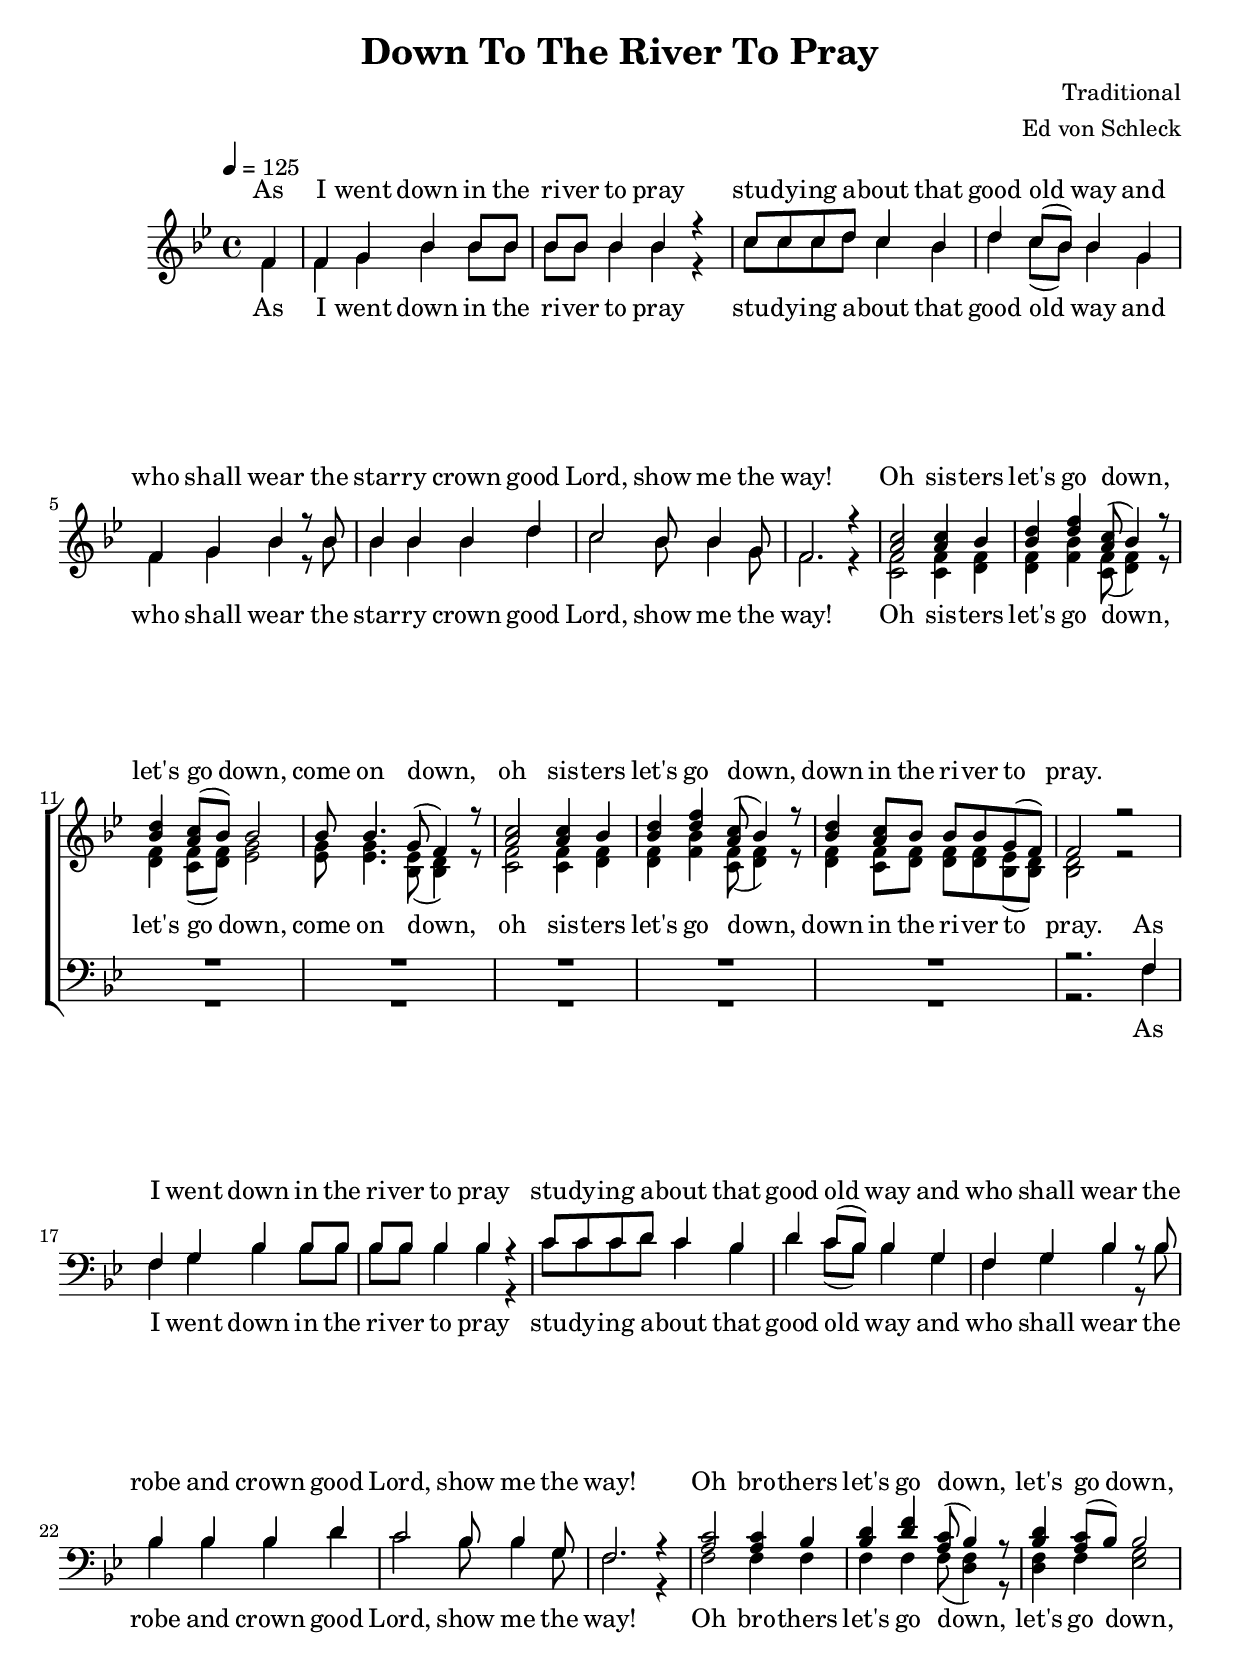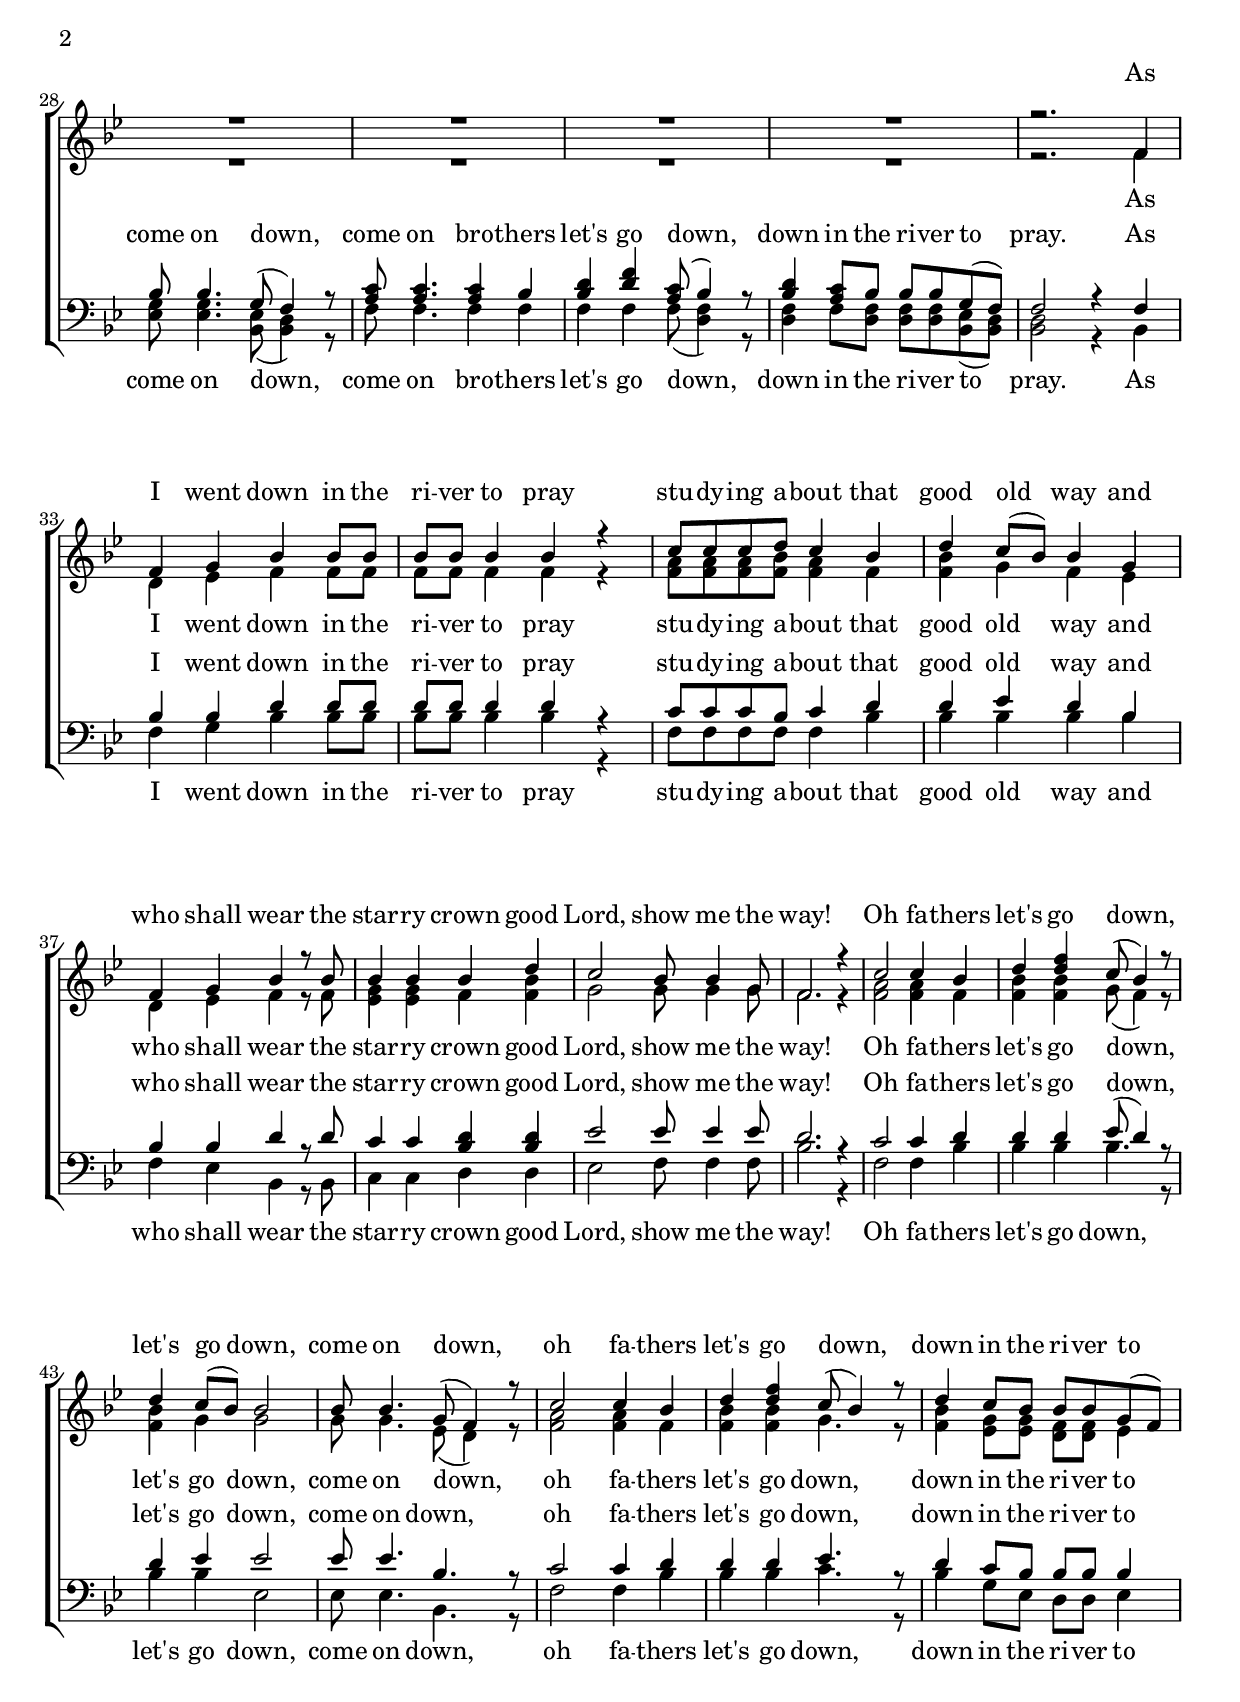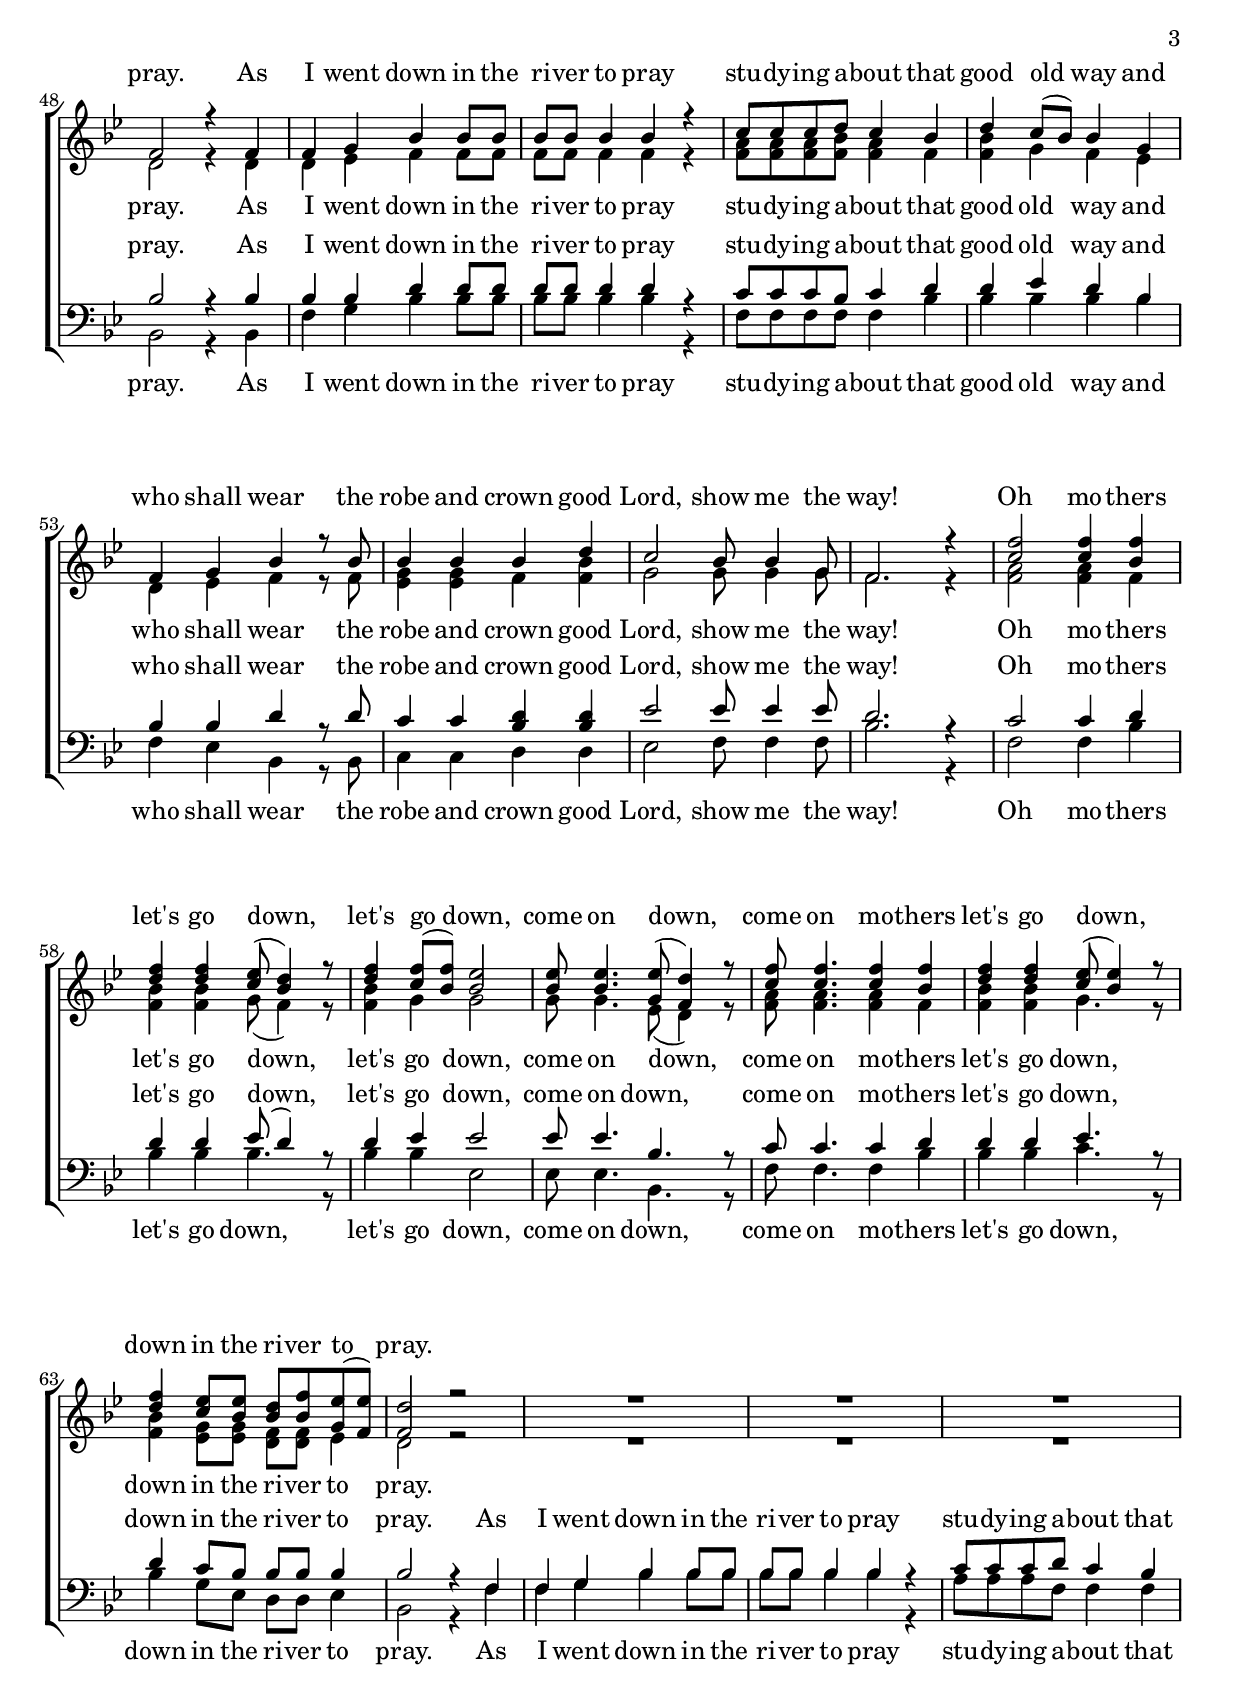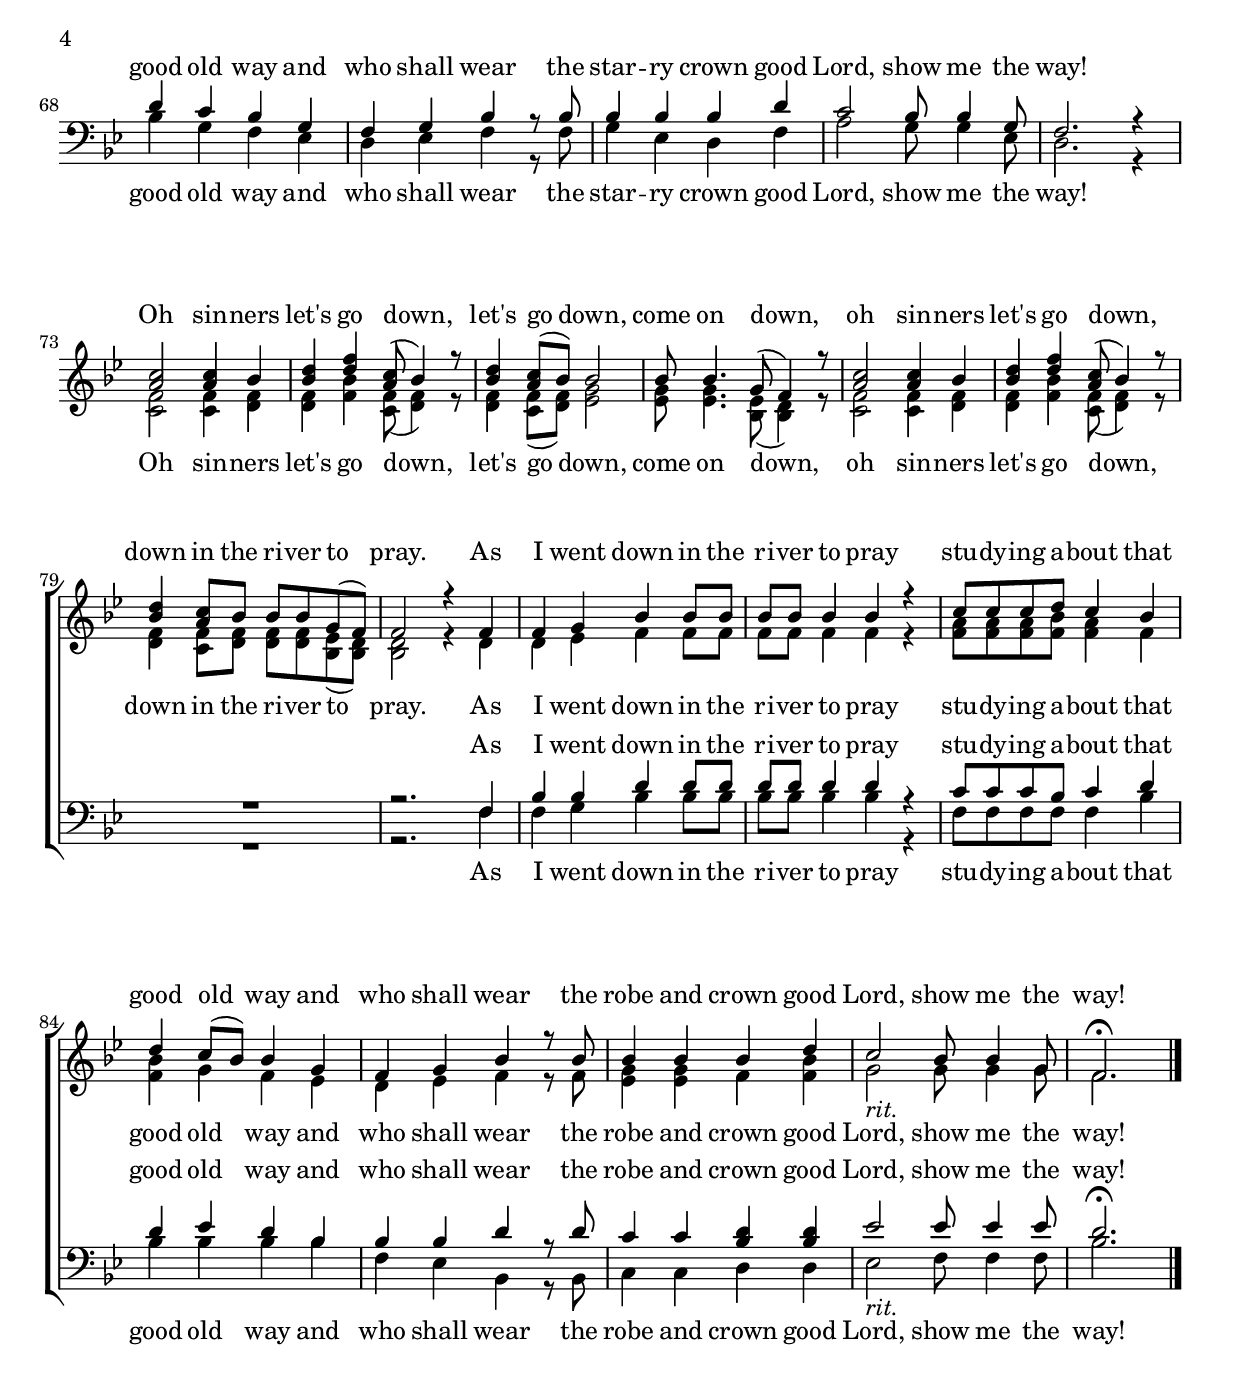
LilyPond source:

\version "2.16.2"

\header {
  title = "Down To The River To Pray"
  composer = "Traditional"
  arranger = "Ed von Schleck"
}

\paper {
  top-system-spacing #'basic-distance = #10
  score-system-spacing #'basic-distance = #20
  system-system-spacing #'basic-distance = #20
  last-bottom-spacing #'basic-distance = #10

  %system-system-spacing = #'((padding . 0) (basic-distance . 0.1))
  %ragged-last-bottom = ##f
  %ragged-bottom = ##f
}

global = {
  \key a \major
  \time 4/4
  \tempo 4 = 125
  \partial 4
}


verseOne = \lyricmode {
  As I went down in the ri -- ver to pray
  stu -- dy -- ing a -- bout that good old way
  and who shall wear the star -- ry crown
  good Lord, show me the way!
}

chorusOne = \lyricmode {
  Oh sis -- ters let's go down,
  let's go down, come on down,
  oh sis -- ters let's go down,
  down in the ri -- ver to pray.
}

verseTwo = \lyricmode {
  As I went down in the ri -- ver to pray
  stu -- dy -- ing a -- bout that good old way
  and who shall wear the robe and crown
  good Lord, show me the way!
}

chorusTwo = \lyricmode {
  Oh bro -- thers let's go down,
  let's go down, come on down,
  come on bro -- thers let's go down,
  down in the ri -- ver to pray.
}

chorusThree = \lyricmode {
  Oh fa -- thers let's go down,
  let's go down, come on down,
  oh fa -- thers let's go down,
  down in the ri -- ver to pray.
}

chorusFour = \lyricmode {
  Oh mo -- thers let's go down,
  let's go down, come on down,
  come on mo -- thers let's go down,
  down in the ri -- ver to pray.
}

chorusFive = \lyricmode {
  Oh sin -- ners let's go down,
  let's go down, come on down,
  oh sin -- ners let's go down,
  down in the ri -- ver to pray.
}

chordNames = \chordmode {
  \global
  \germanChords
  \set chordChanges = ##t
  s4
  % Strophe

  % Refrain

  % Strophe

  % Refrain
}

sopMusic = \relative c' {
  e4

  % Strophe
  e fis a a8 a
  a a a4 a r
  b8 b b cis b4 a
  cis b8( a) a4 fis

  e fis a r8 a
  a4 a a cis
  b2 a8 a4 fis8
  e2. r4

  % Refrain
  <gis b>2 q4 a
  <a cis> <cis e> <gis b>8( a4) r8
  <a cis>4 <gis b>8( a) a2
  a8 a4. fis8( e4) r8

  <gis b>2 q4 a
  <a cis> <cis e> <gis b>8( a4) r8
  <a cis>4 <gis b>8 a a a fis( e)
  e2 r

  R1*15
  r2. e4

  % Strophe
  e fis a a8 a
  a a a4 a r
  b8 b b cis b4 a
  cis b8( a) a4 fis

  e fis a r8 a
  a4 a a cis
  b2 a8 a4 fis8
  e2. r4

  % Refrain
  b'2 b4 a
  cis <cis e> b8( a4) r8
  cis4 b8( a) a2
  a8 a4. fis8( e4) r8

  b'2 b4 a
  cis <cis e> b8( a4) r8
  cis4 b8 a a a fis( e)
  e2 r4 e

  % Strophe
  e fis a a8 a
  a a a4 a r
  b8 b b cis b4 a
  cis b8( a) a4 fis

  e fis a r8 a
  a4 a a cis
  b2 a8 a4 fis8
  e2. r4

  % Refrain
  <b' e>2 <b e>4 <a e'>
  <cis e> <cis e> <b d>8( <a cis>4) r8
  <cis e>4 <b e>8( <a e'>) <a d>2
  <a d>8 <a d>4. <fis d'>8( <e cis'>4) r8

  <b' e>8 <b e>4. <b e>4 <a e'>
  <cis e> <cis e> <b d>8( <a d>4) r8
  <cis e>4 <b d>8 <a d> <a cis> <a e'> <fis d'>( <e d'>)
  <e cis'>2 r2

  % Strophe
  R1*8

  % Refrain
  <gis b>2 q4 a
  <a cis> <cis e> <gis b>8( a4) r8
  <a cis>4 <gis b>8( a) a2
  a8 a4. fis8( e4) r8

  <gis b>2 q4 a
  <a cis> <cis e> <gis b>8( a4) r8
  <a cis>4 <gis b>8 a a a fis( e)
  e2 r4 e

  % Strophe
  e fis a a8 a
  a a a4 a r
  b8 b b cis b4 a
  cis b8( a) a4 fis

  e fis a r8 a
  a4 a a cis
  b2_\markup{ \italic rit.} a8 a4 fis8
  e2.\fermata
  \bar "|."

}
sopWords = \lyricmode {
  \verseOne
  \chorusOne
  \verseOne
  \chorusThree
  \verseTwo
  \chorusFour
  \chorusFive
  \verseTwo
}

altoMusic = \relative c' {
  e4

  % Strophe
  e fis a a8 a
  a a a4 a r
  b8 b b cis b4 a
  cis b8( a) a4 fis

  e fis a r8 a
  a4 a a cis
  b2 a8 a4 fis8
  e2. r4


  % Refrain
  <b e>2 q4 <cis e>
  <cis e> <e a> <b e>8( <cis e>4) r8
  <cis e>4 <b e>8( <cis e>) <d fis>2
  q8 q4. <a d>8( <a cis>4) r8

  <b e>2 q4 <cis e>
  <cis e> <e a> <b e>8( <cis e>4) r8
  <cis e>4 <b e>8 <cis e> q q <a d>( <a cis>)
  q2 r

  R1*15

  r2. e'4

  % Strophe
  cis4 d e e8 e
  e e e4 e r
  <e gis>8 q q <e a> <e gis>4 e
  <e a> fis e d

  cis d e r8 e
  <d fis>4 q e <e a>
  fis2 fis8 fis4 fis8
  e2. r4

  % Refrain
  <e gis>2 q4 e
  <e a> <e a> fis8( e4) r8
  <e a>4 fis4 fis2
  fis8 fis4. d8( cis4) r8

  <e gis>2 q4 e
  <e a> <e a> fis4. r8
  <e a>4 <d fis>8 q <cis e> q d4
  cis2 r4 cis

  % Strophe
  cis4 d e e8 e
  e e e4 e r
  <e gis>8 q q <e a> <e gis>4 e
  <e a> fis e d

  cis d e r8 e
  <d fis>4 q e <e a>
  fis2 fis8 fis4 fis8
  e2. r4

  % Refrain
  <e gis>2 q4 e
  <e a> <e a> fis8( e4) r8
  <e a>4 fis4 fis2
  fis8 fis4. d8( cis4) r8

  <e gis>8 q4. q4 e
  <e a> <e a> fis4. r8
  <e a>4 <d fis>8 q <cis e> q d4
  cis2 r

  % Strophe
  R1*8

  % Refrain
  <b e>2 q4 <cis e>
  <cis e> <e a> <b e>8( <cis e>4) r8
  <cis e>4 <b e>8( <cis e>) <d fis>2
  q8 q4. <a d>8( <a cis>4) r8

  <b e>2 q4 <cis e>
  <cis e> <e a> <b e>8( <cis e>4) r8
  <cis e>4 <b e>8 <cis e> q q <a d>( <a cis>)
  q2 r4 cis

  % Strophe
  cis4 d e e8 e
  e e e4 e r
  <e gis>8 q q <e a> <e gis>4 e
  <e a> fis e d

  cis d e r8 e
  <d fis>4 q e <e a>
  fis2 fis8 fis4 fis8
  e2.
}
altoWords = \lyricmode {
  \verseOne
  \chorusOne
  \verseOne
  \chorusThree
  \verseTwo
  \chorusFour
  \chorusFive
  \verseTwo
}

tenorMusic = \relative c {
  r4
  R1*15

  r2. e4

  % Strophe
  e fis a a8 a
  a a a4 a r
  b8 b b cis b4 a
  cis b8( a) a4 fis

  e fis a r8 a
  a4 a a cis
  b2 a8 a4 fis8
  e2. r4

  % Refrain
  <gis b>2 q4 a
  <a cis> <cis e> <gis b>8( a4) r8
  <a cis>4 <gis b>8( a) a2
  a8 a4. fis8( e4) r8

  <gis b>8 q4. q4 a
  <a cis> <cis e> <gis b>8( a4) r8
  <a cis>4 <gis b>8 a a a fis( e)
  e2 r4 e

  % Strophe
  a4 a cis cis8 cis
  cis cis cis4 cis r
  b8 b b a b4 cis
  cis d cis a

  a a cis r8 cis
  b4 b <a cis> q
  d2 d8 d4 d8
  cis2. r4

  % Refrain
  b2 b4 cis
  cis cis d8( cis4) r8
  cis4 d d2
  d8 d4. a4. r8

  b2 b4 cis
  cis cis d4. r8
  cis4 b8 a a a a4
  a2 r4 a

  % Strophe
  a4 a cis cis8 cis
  cis cis cis4 cis r
  b8 b b a b4 cis
  cis d cis a

  a a cis r8 cis
  b4 b <a cis> q
  d2 d8 d4 d8
  cis2. r4

  % Refrain
  b2 b4 cis
  cis cis d8( cis4) r8
  cis4 d d2
  d8 d4. a4. r8

  b8 b4. b4 cis
  cis cis d4. r8
  cis4 b8 a a a a4
  a2 r4 e

  % Strophe
  e fis a a8 a
  a a a4 a r
  b8 b b cis b4 a
  cis b a fis

  e fis a r8 a
  a4 a a cis
  b2 a8 a4 fis8
  e2. r4

  % Refrain
  R1*7
  r2. e4

  % Strophe
  a4 a cis cis8 cis
  cis cis cis4 cis r
  b8 b b a b4 cis
  cis d cis a

  a a cis r8 cis
  b4 b <a cis> q
  d2_\markup{ \italic rit. } d8 d4 d8
  cis2.\fermata
}
tenorWords = \lyricmode {
  \verseTwo
  \chorusTwo
  \verseOne
  \chorusThree
  \verseTwo
  \chorusFour
  \verseOne
  \verseTwo
}

bassMusic = \relative c {
  r4
  R1*15
  
  r2. e4

  % Strophe
  e fis a a8 a
  a a a4 a r
  b8 b b cis b4 a
  cis b8( a) a4 fis

  e fis a r8 a
  a4 a a cis
  b2 a8 a4 fis8
  e2. r4


  % Refrain
  e2 e4 e
  e e e8( <cis e>4) r8
  <cis e>4 e <d fis>2
  q8 q4. <a d>8( <a cis>4) r8

  e'8 e4. e4 e
  e e e8( <cis e>4) r8
  <cis e>4 e8 <cis e> q q <a d>( <a cis>)
  q2 r4 a

  % Strophe
  e'4 fis a a8 a
  a a a4 a r
  e8 e e e e4 a
  a a a a

  e d a r8 a
  b4 b cis cis
  d2 e8 e4 e8
  a2. r4

  % Refrain
  e2 e4 a
  a a a4. r8
  a4 a d,2
  d8 d4. a4. r8

  e'2 e4 a
  a a b4. r8
  a4 fis8 d cis cis d4
  a2 r4 a

  % Strophe
  e'4 fis a a8 a
  a a a4 a r
  e8 e e e e4 a
  a a a a

  e d a r8 a
  b4 b cis cis
  d2 e8 e4 e8
  a2. r4

  % Refrain
  e2 e4 a
  a a a4. r8
  a4 a d,2
  d8 d4. a4. r8

  e'8 e4. e4 a
  a a b4. r8
  a4 fis8 d cis cis d4
  a2 r4 e'

  % Strophe
  e fis a a8 a
  a a a4 a r
  gis8 gis gis e e4 e
  a fis e d

  cis d e r8 e
  fis4 d cis e
  gis2 fis8 fis4 d8
  cis2. r4

  % Refrain
  R1*7
  r2. e4

  % Strophe
  e4 fis a a8 a
  a a a4 a r
  e8 e e e e4 a
  a a a a

  e d a r8 a
  b4 b cis cis
  d2 e8 e4 e8
  a2.
}
bassWords = \lyricmode {
  \verseTwo
  \chorusTwo
  \verseOne
  \chorusThree
  \verseTwo
  \chorusFour
  \verseOne
  \verseTwo
}

chordsPart = \new ChordNames \chordNames

choirPart = \new ChoirStaff <<
  \new Lyrics = "sopranos" \with {
    % this is needed for lyrics above a staff
    \override VerticalAxisGroup #'staff-affinity = #DOWN
  }
  \new Staff = "women" <<
    \new Voice = "sopranos" {
      \voiceOne
      << \transpose a bes { \global \sopMusic } >>
    }
    \new Voice = "altos" {
      \voiceTwo
      << \transpose a bes { \global \altoMusic } >>
    }
  >>
  \new Lyrics = "altos"
  \new Lyrics = "tenors" \with {
    % this is needed for lyrics above a staff
    \override VerticalAxisGroup #'staff-affinity = #DOWN
  }
  \new Staff = "men" <<
    \clef bass
    \new Voice = "tenors" {
      \voiceOne
      << \transpose a bes { \global \tenorMusic } >>
    }
    \new Voice = "basses" {
      \voiceTwo << \transpose a bes { \global \bassMusic } >>
    }
  >>
  \new Lyrics = "basses"
  \context Lyrics = "sopranos" \lyricsto "sopranos" \sopWords
  \context Lyrics = "altos" \lyricsto "altos" \altoWords
  \context Lyrics = "tenors" \lyricsto "tenors" \tenorWords
  \context Lyrics = "basses" \lyricsto "basses" \bassWords
>>

\score {
  <<
    \chordsPart
    \choirPart
  >>
  \layout {
    \context {
      \Staff
      \RemoveEmptyStaves
      \override VerticalAxisGroup #'remove-first = ##t
    }
  }
  \midi { }
}
